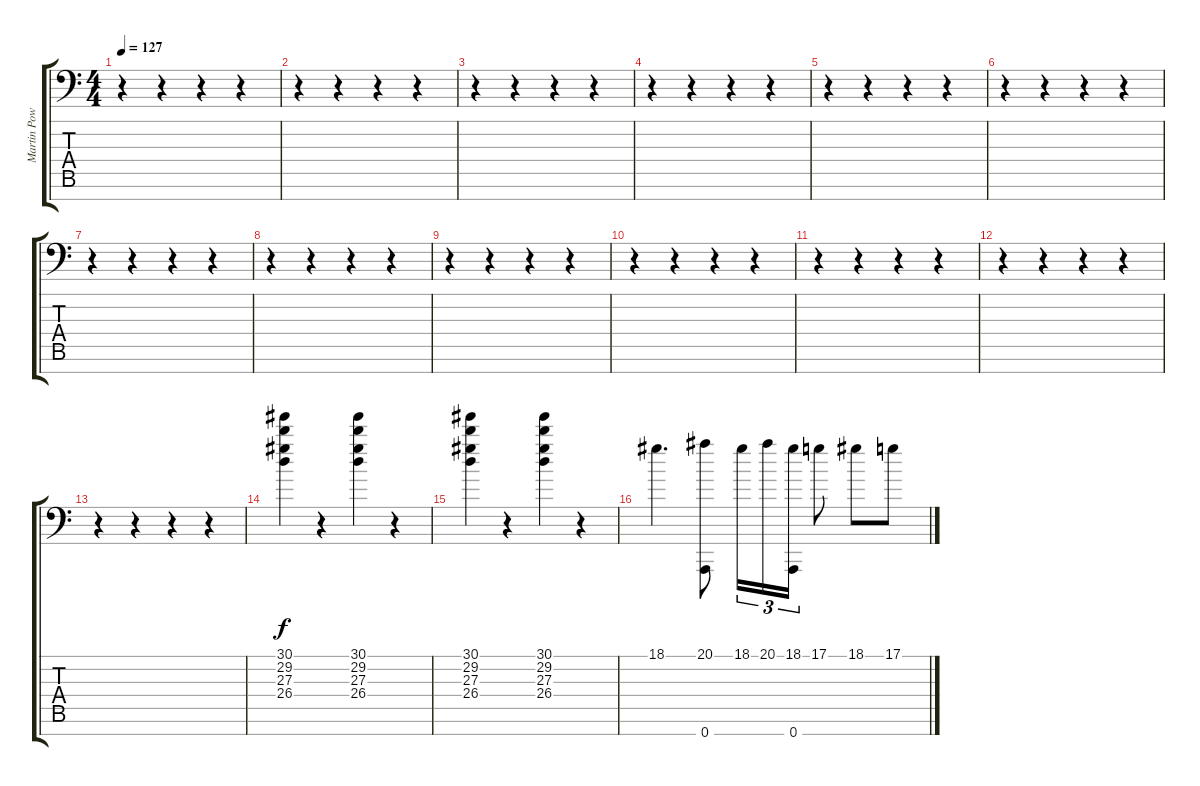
\track ("Martin Powell - Piano" "Martin Pow") {instrument brightacousticpiano}
\staff {score tabs}
\tuning (D4 A3 F3 C3 G2 D2 A1) {hide}
\ts (4 4)
\tempo 127
\clef f4
\ks c
r.4{dy f} r.4 r.4 r.4 |
r.4 r.4 r.4 r.4 |
r.4 r.4 r.4 r.4 |
r.4 r.4 r.4 r.4 |
r.4 r.4 r.4 r.4 |
r.4 r.4 r.4 r.4 |
r.4 r.4 r.4 r.4 |
r.4 r.4 r.4 r.4 |
r.4 r.4 r.4 r.4 |
r.4 r.4 r.4 r.4 |
r.4 r.4 r.4 r.4 |
r.4 r.4 r.4 r.4 |
r.4 r.4 r.4 r.4 |
(30.1 29.2 27.3 26.4).4 r.4 (30.1 29.2 27.3 26.4).4 r.4 |
(30.1 29.2 27.3 26.4).4 r.4 (30.1 29.2 27.3 26.4).4 r.4 |
18.1.4{d} (20.1 0.7).8 18.1.16{tu (3 2)} 20.1.16{tu (3 2)} (18.1 0.7).16{tu (3 2)} 17.1.8 18.1.8 17.1.8
